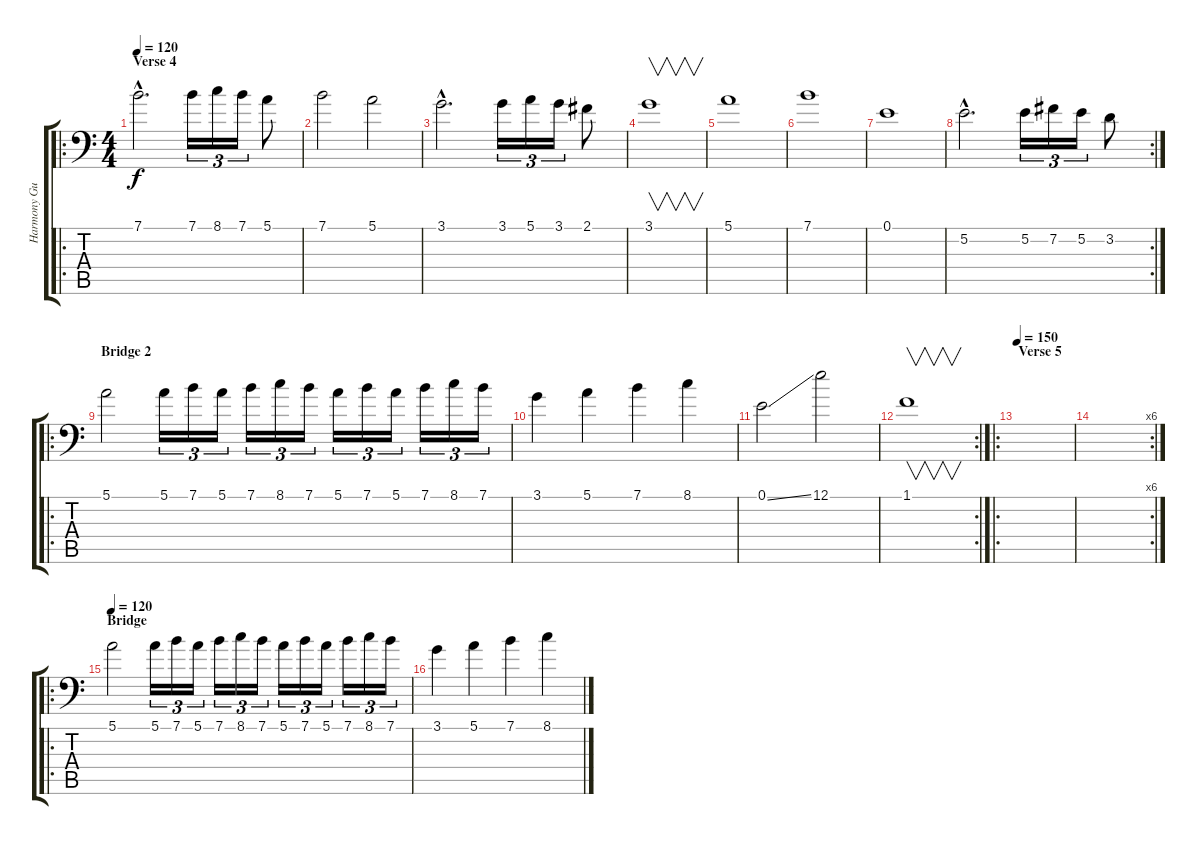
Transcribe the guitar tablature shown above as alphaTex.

\track ("Harmony Guitar (Octave Below)" "Harmony Gu") {instrument distortionguitar}
\staff {score tabs}
\tuning (E3 B2 G2 D2 A1 E1) {hide}
\ro
\ts (4 4)
\section ("" "Verse 4")
\tempo 120
\clef f4
\ks c
7.1{hac}.2{d dy f} 7.1.16{tu (3 2)} 8.1.16{tu (3 2)} 7.1.16{tu (3 2)} 5.1.8 |
7.1.2 5.1.2 |
3.1{hac}.2{d} 3.1.16{tu (3 2)} 5.1.16{tu (3 2)} 3.1.16{tu (3 2)} 2.1.8 |
3.1.1{v} |
5.1.1 |
7.1.1 |
0.1.1 |
\rc 2
5.2{hac}.2{d} 5.2.16{tu (3 2)} 7.2.16{tu (3 2)} 5.2.16{tu (3 2)} 3.2.8 |
\ro
\section ("" "Bridge 2")
5.1.2 5.1.16{tu (3 2)} 7.1.16{tu (3 2)} 5.1.16{tu (3 2)} 7.1.16{tu (3 2)} 8.1.16{tu (3 2)} 7.1.16{tu (3 2)} 5.1.16{tu (3 2)} 7.1.16{tu (3 2)} 5.1.16{tu (3 2)} 7.1.16{tu (3 2)} 8.1.16{tu (3 2)} 7.1.16{tu (3 2)} |
3.1.4 5.1.4 7.1.4 8.1.4 |
0.1{ss}.2 12.1.2 |
\rc 2
1.1.1{v} |
\ro
\section ("" "Verse 5")
\tempo 150
|
\rc 6
|
\ro
\section ("" "Bridge")
\tempo 120
5.1.2 5.1.16{tu (3 2)} 7.1.16{tu (3 2)} 5.1.16{tu (3 2)} 7.1.16{tu (3 2)} 8.1.16{tu (3 2)} 7.1.16{tu (3 2)} 5.1.16{tu (3 2)} 7.1.16{tu (3 2)} 5.1.16{tu (3 2)} 7.1.16{tu (3 2)} 8.1.16{tu (3 2)} 7.1.16{tu (3 2)} |
3.1.4 5.1.4 7.1.4 8.1.4
